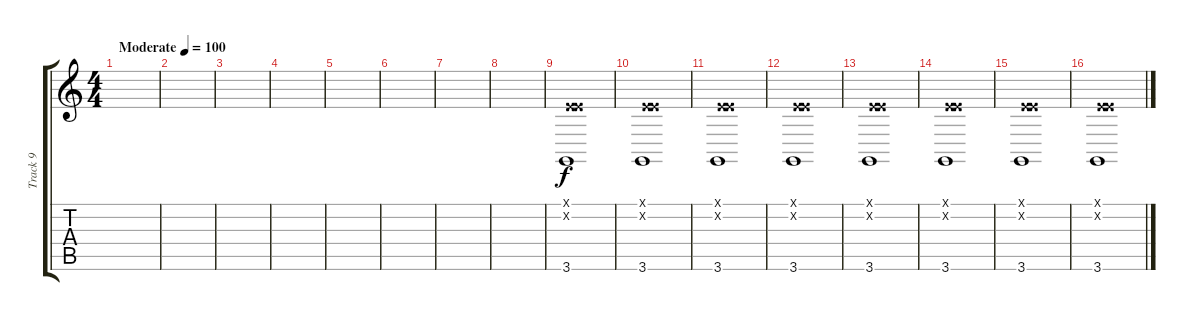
\track ("Track 9" "Track 9") {instrument tangoaccordion}
\staff {score tabs}
\tuning (E4 B3 G3 D3 A2 E2) {hide}
\ts (4 4)
\tempo (100 "Moderate")
\clef g2
\ks c
|
|
|
|
|
|
|
|
(0.1{x} 5.2{x} 3.6).1 |
(0.1{x} 5.2{x} 3.6).1 |
(0.1{x} 5.2{x} 3.6).1 |
(0.1{x} 5.2{x} 3.6).1 |
(0.1{x} 5.2{x} 3.6).1 |
(0.1{x} 5.2{x} 3.6).1 |
(0.1{x} 5.2{x} 3.6).1 |
(0.1{x} 5.2{x} 3.6).1
